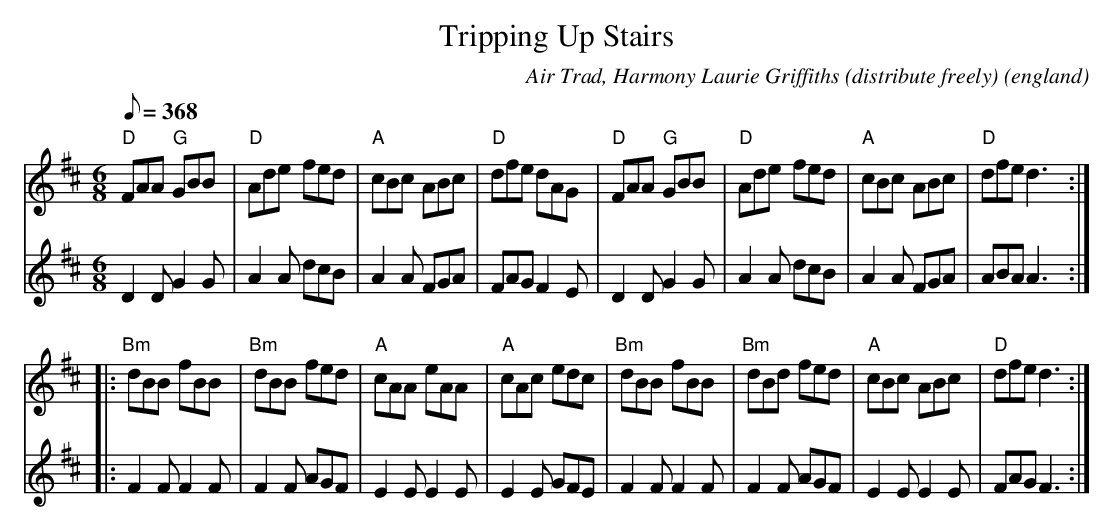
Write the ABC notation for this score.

X:1
T:Tripping Up Stairs
O:england
C:Air Trad, Harmony Laurie Griffiths (distribute freely)
L:1/8
M:6/8
K:D
V:1
Q:368
"D"FAA "G"GBB |\
"D"Ade fed |\
"A"cBc ABc |\
"D"dfe dAG |\
"D"FAA "G"GBB |\
"D"Ade fed |\
"A"cBc ABc |\
"D"dfe d3 :|
|: "Bm"dBB fBB |\
"Bm"dBB fed |\
"A"cAA eAA |\
"A"cAc edc |\
"Bm"dBB fBB |\
"Bm"dBd fed |\
"A"cBc ABc |\
"D"dfe d3 :|
V:2
L:1/8
M:6/8
K:D
Q:368
D2 D G2 G |\
A2 A dcB |\
A2 A FGA |\
FAG F2 E |\
D2 D G2 G |\
A2 A dcB |\
A2 A FGA |\
ABA A3 :|
|: F2 F F2 F |\
F2 F AGF |\
E2 E E2 E |\
E2 E GFE |\
F2 F F2 F |\
F2 F AGF |\
E2 E E2 E |\
FAG F3 :|
